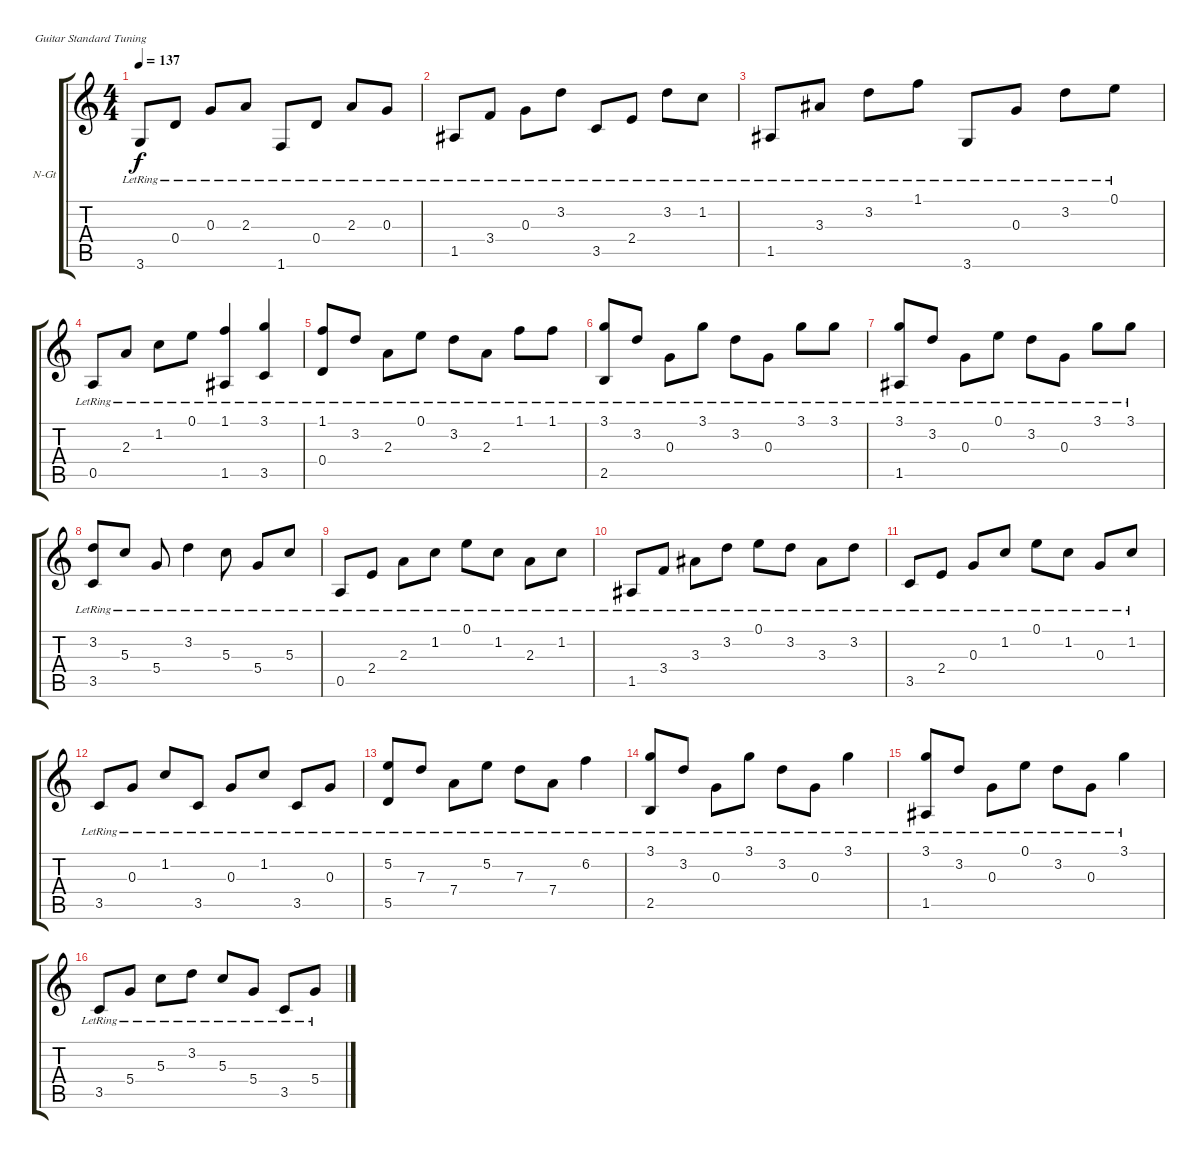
\defaultSystemsLayout 4
\bracketExtendMode groupsimilarinstruments
\firstSystemTrackNameOrientation horizontal
\otherSystemsTrackNameOrientation horizontal
\track ("Nylon Guitar" "N-Gt") {instrument acousticguitarnylon}
\staff {score tabs}
\tuning (E4 B3 G3 D3 A2 E2)
\ts (4 4)
\tempo 137
\clef g2
\ks c
3.6{lr}.8{dy f} 0.4{lr}.8 0.3{lr}.8 2.3{lr}.8 1.6{lr}.8 0.4{lr}.8 2.3{lr}.8 0.3{lr}.8 |
1.5{lr}.8 3.4{lr}.8 0.3{lr}.8 3.2{lr}.8 3.5{lr}.8 2.4{lr}.8 3.2{lr}.8 1.2{lr}.8 |
1.5{lr}.8 3.3{lr}.8 3.2{lr}.8 1.1{lr}.8 3.6{lr}.8 0.3{lr}.8 3.2{lr}.8 0.1{lr}.8 |
0.5{lr}.8 2.3{lr}.8 1.2{lr}.8 0.1{lr}.8 (1.1{lr} 1.5{lr}).4 (3.1{lr} 3.5{lr}).4 |
(1.1{lr} 0.4{lr}).8 3.2{lr}.8 2.3{lr}.8 0.1{lr}.8 3.2{lr}.8 2.3{lr}.8 1.1{lr}.8 1.1{lr}.8 |
(3.1{lr} 2.5{lr}).8 3.2{lr}.8 0.3{lr}.8 3.1{lr}.8 3.2{lr}.8 0.3{lr}.8 3.1{lr}.8 3.1{lr}.8 |
(3.1{lr} 1.5{lr}).8 3.2{lr}.8 0.3{lr}.8 0.1{lr}.8 3.2{lr}.8 0.3{lr}.8 3.1{lr}.8 3.1{lr}.8 |
(3.2{lr} 3.5{lr}).8 5.3{lr}.8 5.4{lr}.8 3.2{lr}.4 5.3{lr}.8 5.4{lr}.8 5.3{lr}.8 |
0.5{lr}.8 2.4{lr}.8 2.3{lr}.8 1.2{lr}.8 0.1{lr}.8 1.2{lr}.8 2.3{lr}.8 1.2{lr}.8 |
1.5{lr}.8 3.4{lr}.8 3.3{lr}.8 3.2{lr}.8 0.1{lr}.8 3.2{lr}.8 3.3{lr}.8 3.2{lr}.8 |
3.5{lr}.8 2.4{lr}.8 0.3{lr}.8 1.2{lr}.8 0.1{lr}.8 1.2{lr}.8 0.3{lr}.8 1.2{lr}.8 |
3.5{lr}.8 0.3{lr}.8 1.2{lr}.8 3.5{lr}.8 0.3{lr}.8 1.2{lr}.8 3.5{lr}.8 0.3{lr}.8 |
(5.2{lr} 5.5{lr}).8 7.3{lr}.8 7.4{lr}.8 5.2{lr}.8 7.3{lr}.8 7.4{lr}.8 6.2{lr}.4 |
(3.1{lr} 2.5{lr}).8 3.2{lr}.8 0.3{lr}.8 3.1{lr}.8 3.2{lr}.8 0.3{lr}.8 3.1{lr}.4 |
(3.1{lr} 1.5{lr}).8 3.2{lr}.8 0.3{lr}.8 0.1{lr}.8 3.2{lr}.8 0.3{lr}.8 3.1{lr}.4 |
3.5{lr}.8 5.4{lr}.8 5.3{lr}.8 3.2{lr}.8 5.3{lr}.8 5.4{lr}.8 3.5{lr}.8 5.4{lr}.8
